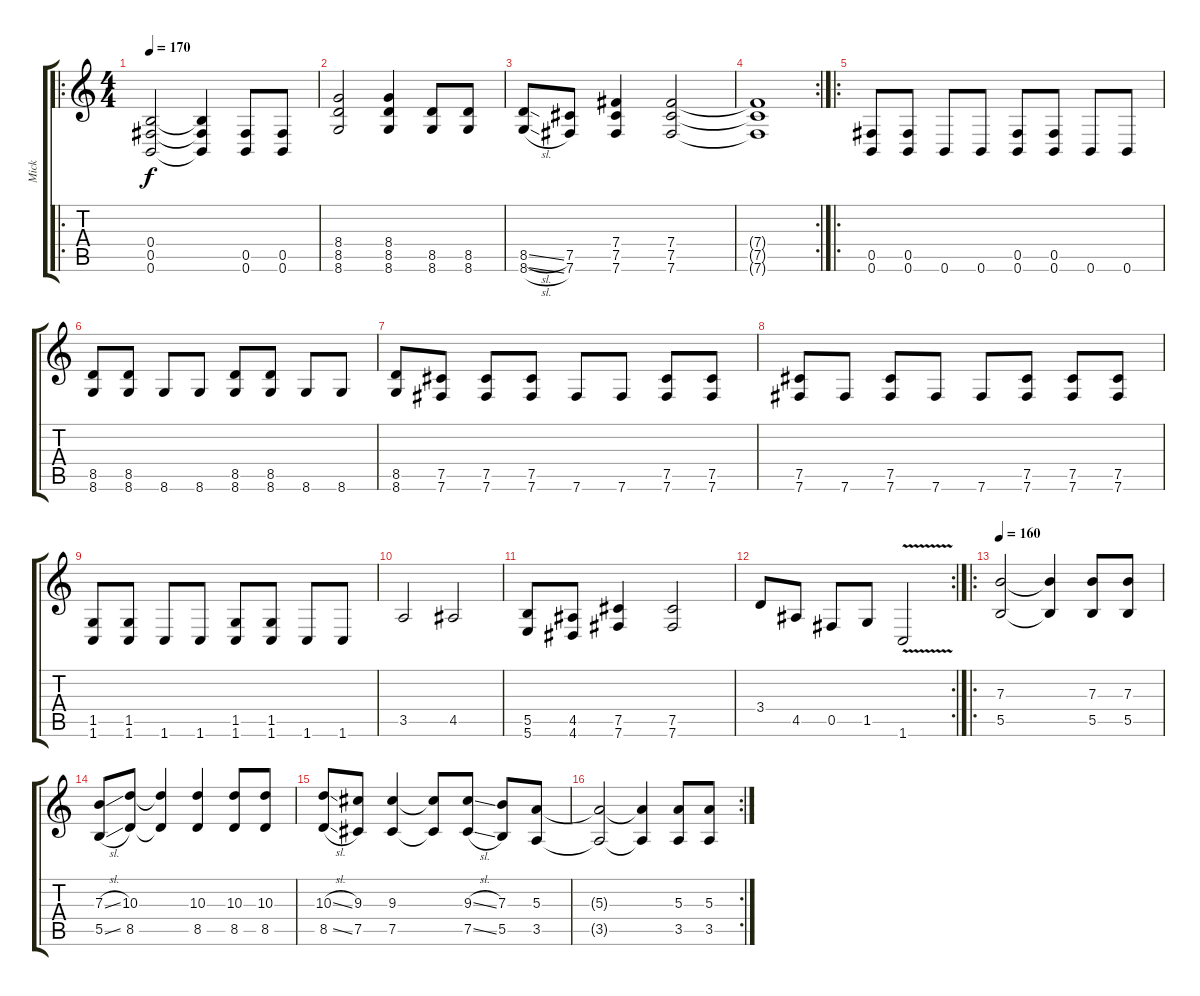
\track ("Mick" "Mick") {instrument distortionguitar}
\staff {score tabs}
\tuning (Db4 Ab3 E3 B2 Gb2 B1) {hide}
\ro
\ts (4 4)
\tempo 170
\clef g2
\ks c
(0.4 0.5 0.6).2{dy f instrument distortionguitar} (0.4{t} 0.5{t} 0.6{t}).4 (0.5 0.6).8 (0.5 0.6).8 |
(8.4 8.5 8.6).2 (8.4 8.5 8.6).4 (8.5 8.6).8 (8.5 8.6).8 |
(8.5{sl} 8.6{sl}).8 (7.5 7.6).8 (7.4 7.5 7.6).4 (7.4 7.5 7.6).2 |
\rc 2
(7.4{t} 7.5{t} 7.6{t}).1 |
\ro
(0.5 0.6).8 (0.5 0.6).8 0.6.8 0.6.8 (0.5 0.6).8 (0.5 0.6).8 0.6.8 0.6.8 |
(8.5 8.6).8 (8.5 8.6).8 8.6.8 8.6.8 (8.5 8.6).8 (8.5 8.6).8 8.6.8 8.6.8 |
(8.5 8.6).8 (7.5 7.6).8 (7.5 7.6).8 (7.5 7.6).8 7.6.8 7.6.8 (7.5 7.6).8 (7.5 7.6).8 |
(7.5 7.6).8 7.6.8 (7.5 7.6).8 7.6.8 7.6.8 (7.5 7.6).8 (7.5 7.6).8 (7.5 7.6).8 |
(1.5 1.6).8 (1.5 1.6).8 1.6.8 1.6.8 (1.5 1.6).8 (1.5 1.6).8 1.6.8 1.6.8 |
3.5.2 4.5.2 |
(5.5 5.6).8 (4.5 4.6).8 (7.5 7.6).4 (7.5 7.6).2 |
\rc 2
3.4.8 4.5.8 0.5.8 1.5.8 1.6{v}.2 |
\ro
\tempo 160
(7.3 5.5).2 (7.3{t} 5.5{t}).4 (7.3 5.5).8 (7.3 5.5).8 |
(7.3{sl} 5.5{sl}).8 (10.3 8.5).8 (10.3{t} 8.5{t}).4 (10.3 8.5).4 (10.3 8.5).8 (10.3 8.5).8 |
(10.3{sl} 8.5{sl}).8 (9.3 7.5).8 (9.3 7.5).4 (9.3{t} 7.5{t}).8 (9.3{sl} 7.5{sl}).8 (7.3 5.5).8 (5.3 3.5).8 |
\rc 2
(5.3{t} 3.5{t}).2 (5.3{t} 3.5{t}).4 (5.3 3.5).8 (5.3{ss} 3.5{ss}).8
